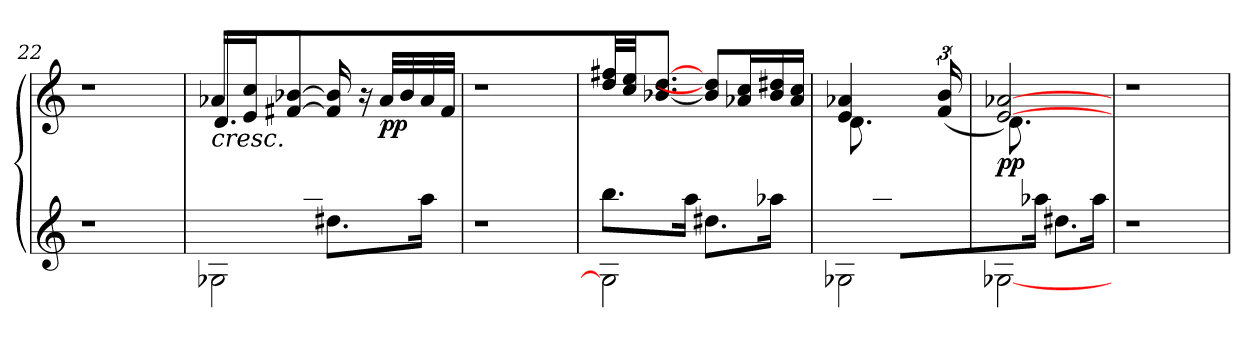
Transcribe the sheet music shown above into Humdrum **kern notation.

**kern	**kern	**dynam
*part1	*part1	*part1
*staff2	*staff1	*staff1/2
*I'Pno	*	*
=22	=22	=22
1r	1r	.
!!LO:PB:g=z
=23	=23	=23
*^	*^	*
!	!	!	!	!LO:HP:b
8.ryy	2G-X\	16a-X/LL	(<(<8.d\L	<
.	.	16e/ 16cc/J	.	.
.	.	[<8f#X/ [>8b-X/J	.	.
16aa-\Jk)	.	.	4ryy	.
8.dd#X\L	.	(>16f#/] 16b-/]	.	.
.	.	16r	.	.
!	!	!	!	!LO:DY:b
.	.	32a-/LLL	.	pp
.	.	32b-/	.	.
16aa-\Jk	.	32a-/	16ryy	.
.	.	32f#/JJJ	.	.
*v	*v	*	*	*
*	*v	*v	*
=24	=24	=24
1r	1r	.
=25	=25	=25
*^	*	*
8.bb\L	2G-\]	32dd/ 32ff#X/LL	.
.	.	32cc/ 32ee/JJ	.
.	.	([<8.b-X/ [>8.dd/J	.
16aa\Jk	.	.	.
8.dd#X\L	.	8b-/] 8dd#/]L	.
.	.	16a-X/ 16cc/L	.
16aa-\Jk	.	16b-/ 16dd#/	.
16ryy	16ryy	16a-/ 16cc/JJ	[
!!LO:LB:g=z
=26	=26	=26	=26
*	*	*^	*
8.ryy	2G-X\	(<(>4e/ 4a-X/	(<8.d\L	.
16aa-\Jk)	.	.	48ryy	.
.	.	.	24%7ryy	.
8.dd#X\L	.	8.ryy	.	.
16ryy	.	(>24f/ 24b/LL	.	.
.	.	48ryy	.	.
=27	=27	=27	=27	=27
!	!	!	!	!LO:DY:b
8.ryy	[<2G-X\	([<2e/ [>2a-X/)	(<8.d\L	pp
16aa-\Jk)	.	.	4ryy	.
8.dd#X\L	.	.	.	.
16aa-\Jk	.	.	16ryy	.
*v	*v	*	*	*
*	*v	*v	*
=28	=28	=28
1r	1r	.
=	=	=
*-	*-	*-
